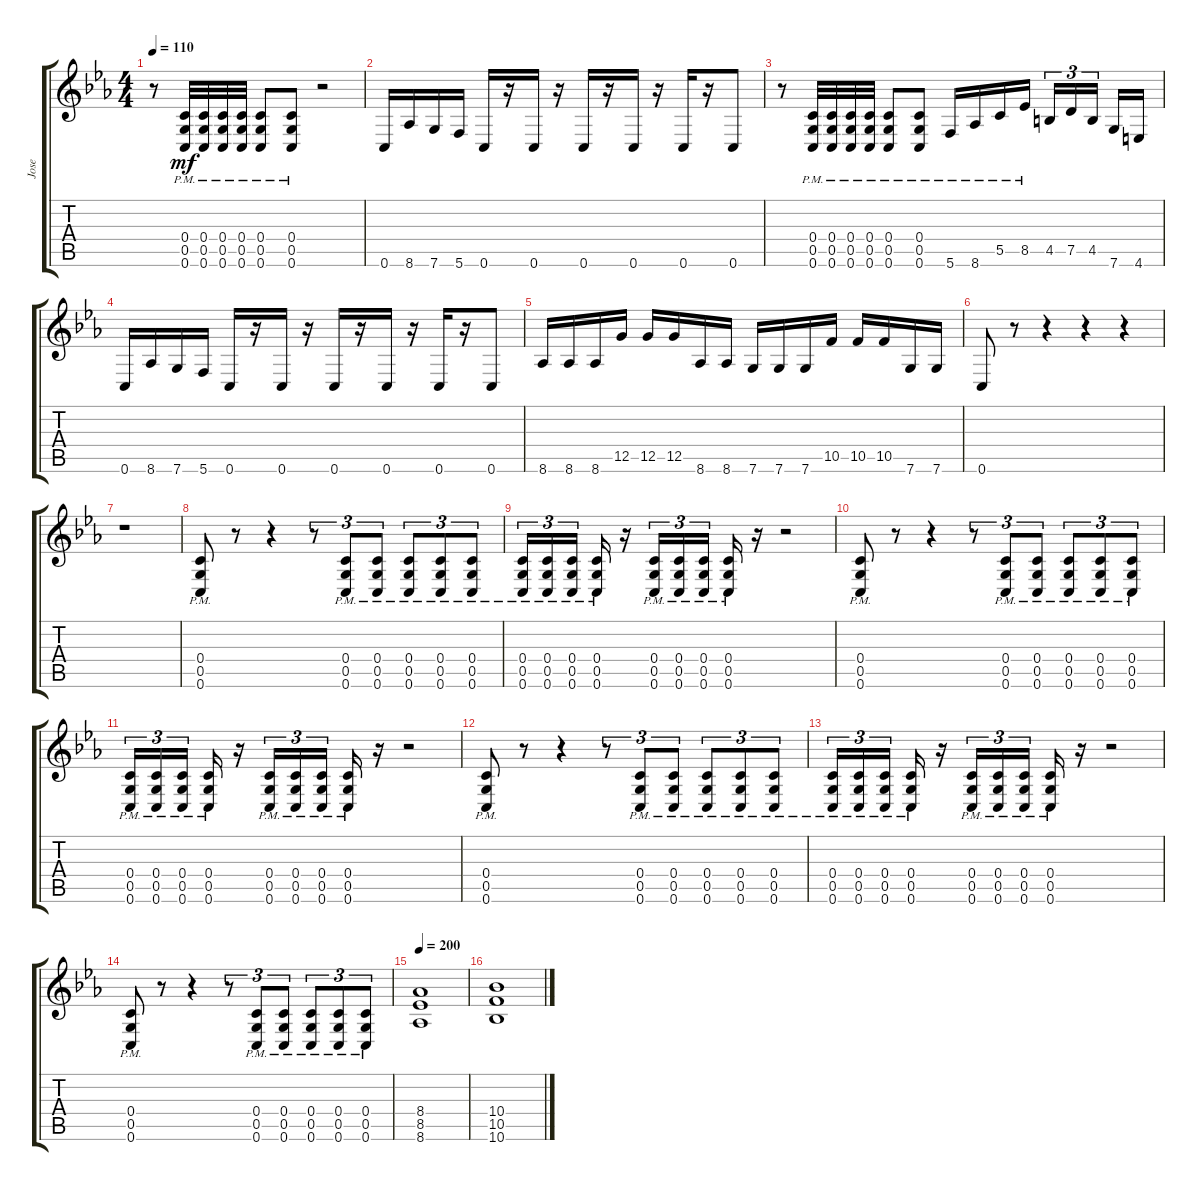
\track ("Jose" "Jose") {instrument distortionguitar}
\staff {score tabs}
\tuning (D4 A3 F3 C3 G2 C2) {hide}
\ts (4 4)
\tempo 110
\clef g2
\ks cminor
r.8{dy mf} (0.4{pm} 0.5{pm} 0.6{pm}).32 (0.4{pm} 0.5{pm} 0.6{pm}).32 (0.4{pm} 0.5{pm} 0.6{pm}).32 (0.4{pm} 0.5{pm} 0.6{pm}).32 (0.4{pm} 0.5{pm} 0.6{pm}).8 (0.4{pm} 0.5{pm} 0.6{pm}).8 r.2 |
0.6.16 8.6.16 7.6.16 5.6.16 0.6.16 r.16 0.6.16 r.16 0.6.16 r.16 0.6.16 r.16 0.6.16 r.16 0.6.8 |
r.8 (0.4{pm} 0.5{pm} 0.6{pm}).32 (0.4{pm} 0.5{pm} 0.6{pm}).32 (0.4{pm} 0.5{pm} 0.6{pm}).32 (0.4{pm} 0.5{pm} 0.6{pm}).32 (0.4{pm} 0.5{pm} 0.6{pm}).8 (0.4{pm} 0.5{pm} 0.6{pm}).8 5.6{pm}.16 8.6{pm}.16 5.5{pm}.16 8.5{pm}.16 4.5.16{tu (3 2)} 7.5.16{tu (3 2)} 4.5.16{tu (3 2)} 7.6.16 4.6.16 |
0.6.16 8.6.16 7.6.16 5.6.16 0.6.16 r.16 0.6.16 r.16 0.6.16 r.16 0.6.16 r.16 0.6.16 r.16 0.6.8 |
8.6.16 8.6.16 8.6.16 12.5.16 12.5.16 12.5.16 8.6.16 8.6.16 7.6.16 7.6.16 7.6.16 10.5.16 10.5.16 10.5.16 7.6.16 7.6.16 |
0.6.8 r.8 r.4 r.4 r.4 |
r.1 |
(0.4{pm} 0.5{pm} 0.6{pm}).8 r.8 r.4 r.8{tu (3 2)} (0.4{pm} 0.5{pm} 0.6{pm}).8{tu (3 2)} (0.4{pm} 0.5{pm} 0.6{pm}).8{tu (3 2)} (0.4{pm} 0.5{pm} 0.6{pm}).8{tu (3 2)} (0.4{pm} 0.5{pm} 0.6{pm}).8{tu (3 2)} (0.4{pm} 0.5{pm} 0.6{pm}).8{tu (3 2)} |
(0.4{pm} 0.5{pm} 0.6{pm}).16{tu (3 2)} (0.4{pm} 0.5{pm} 0.6{pm}).16{tu (3 2)} (0.4{pm} 0.5{pm} 0.6{pm}).16{tu (3 2)} (0.4{pm} 0.5{pm} 0.6{pm}).16 r.16 (0.4{pm} 0.5{pm} 0.6{pm}).16{tu (3 2)} (0.4{pm} 0.5{pm} 0.6{pm}).16{tu (3 2)} (0.4{pm} 0.5{pm} 0.6{pm}).16{tu (3 2)} (0.4{pm} 0.5{pm} 0.6{pm}).16 r.16 r.2 |
(0.4{pm} 0.5{pm} 0.6{pm}).8 r.8 r.4 r.8{tu (3 2)} (0.4{pm} 0.5{pm} 0.6{pm}).8{tu (3 2)} (0.4{pm} 0.5{pm} 0.6{pm}).8{tu (3 2)} (0.4{pm} 0.5{pm} 0.6{pm}).8{tu (3 2)} (0.4{pm} 0.5{pm} 0.6{pm}).8{tu (3 2)} (0.4{pm} 0.5{pm} 0.6{pm}).8{tu (3 2)} |
(0.4{pm} 0.5{pm} 0.6{pm}).16{tu (3 2)} (0.4{pm} 0.5{pm} 0.6{pm}).16{tu (3 2)} (0.4{pm} 0.5{pm} 0.6{pm}).16{tu (3 2)} (0.4{pm} 0.5{pm} 0.6{pm}).16 r.16 (0.4{pm} 0.5{pm} 0.6{pm}).16{tu (3 2)} (0.4{pm} 0.5{pm} 0.6{pm}).16{tu (3 2)} (0.4{pm} 0.5{pm} 0.6{pm}).16{tu (3 2)} (0.4{pm} 0.5{pm} 0.6{pm}).16 r.16 r.2 |
(0.4{pm} 0.5{pm} 0.6{pm}).8 r.8 r.4 r.8{tu (3 2)} (0.4{pm} 0.5{pm} 0.6{pm}).8{tu (3 2)} (0.4{pm} 0.5{pm} 0.6{pm}).8{tu (3 2)} (0.4{pm} 0.5{pm} 0.6{pm}).8{tu (3 2)} (0.4{pm} 0.5{pm} 0.6{pm}).8{tu (3 2)} (0.4{pm} 0.5{pm} 0.6{pm}).8{tu (3 2)} |
(0.4{pm} 0.5{pm} 0.6{pm}).16{tu (3 2)} (0.4{pm} 0.5{pm} 0.6{pm}).16{tu (3 2)} (0.4{pm} 0.5{pm} 0.6{pm}).16{tu (3 2)} (0.4{pm} 0.5{pm} 0.6{pm}).16 r.16 (0.4{pm} 0.5{pm} 0.6{pm}).16{tu (3 2)} (0.4{pm} 0.5{pm} 0.6{pm}).16{tu (3 2)} (0.4{pm} 0.5{pm} 0.6{pm}).16{tu (3 2)} (0.4{pm} 0.5{pm} 0.6{pm}).16 r.16 r.2 |
(0.4{pm} 0.5{pm} 0.6{pm}).8 r.8 r.4 r.8{tu (3 2)} (0.4{pm} 0.5{pm} 0.6{pm}).8{tu (3 2)} (0.4{pm} 0.5{pm} 0.6{pm}).8{tu (3 2)} (0.4{pm} 0.5{pm} 0.6{pm}).8{tu (3 2)} (0.4{pm} 0.5{pm} 0.6{pm}).8{tu (3 2)} (0.4{pm} 0.5{pm} 0.6{pm}).8{tu (3 2)} |
\tempo 200
(8.4 8.5 8.6).1 |
(10.4 10.5 10.6).1
